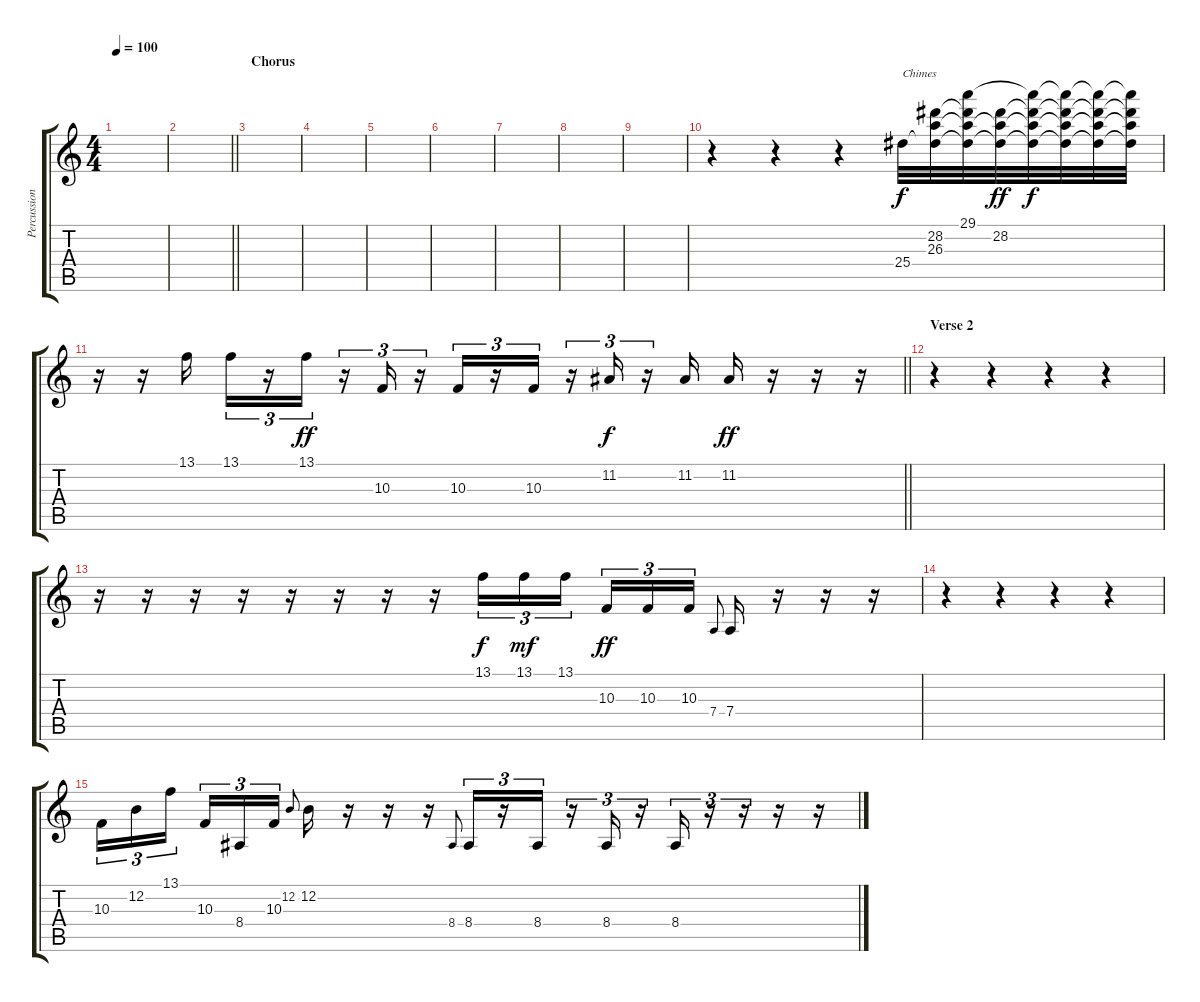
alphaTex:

\track ("Percussion" "Percussion") {instrument agogo}
\staff {score tabs}
\tuning (E4 B3 G3 D3 A2 E2) {hide}
\ts (4 4)
\tempo 100
\clef g2
\ks c
|
\barLineRight lightlight
|
\section ("" "Chorus")
|
|
|
|
|
|
|
r.4 r.4 r.4{volume 9 instrument glockenspiel} 25.4.32{txt "Chimes"} (28.2 26.3 25.4{t}).32 (29.1 28.2{t} 26.3{t} 25.4{t}).32{dy f} (28.2 26.3{t} 25.4{t}).32{dy ff} (29.1{t} 28.2{t} 26.3{t} 25.4{t}).32{dy f} (29.1{t} 28.2{t} 26.3{t} 25.4{t}).32 (29.1{t} 28.2{t} 26.3{t} 25.4{t}).32 (29.1{t} 28.2{t} 26.3{t} 25.4{t}).32 |
\barLineRight lightlight
r.16 r.16{volume 16 instrument agogo} 13.1.16 13.1.16{tu (3 2)} r.16{tu (3 2)} 13.1.16{tu (3 2) dy ff} r.16{tu (3 2)} 10.3.16{tu (3 2)} r.16{tu (3 2)} 10.3.16{tu (3 2)} r.16{tu (3 2)} 10.3.16{tu (3 2)} r.16{tu (3 2)} 11.2.16{tu (3 2) dy f} r.16{tu (3 2)} 11.2.16 11.2.16{dy ff} r.16 r.16 r.16 |
\section ("" "Verse 2")
r.4 r.4 r.4 r.4 |
r.16 r.16 r.16 r.16 r.16 r.16 r.16 r.16 13.1.16{tu (3 2) dy f} 13.1.16{tu (3 2) dy mf} 13.1.16{tu (3 2) beam splitsecondary} 10.3.16{tu (3 2) dy ff} 10.3.16{tu (3 2)} 10.3.16{tu (3 2)} 7.4.8{gr onbeat} 7.4.16 r.16 r.16 r.16 |
r.4 r.4 r.4 r.4 |
10.3.16{tu (3 2)} 12.2.16{tu (3 2)} 13.1.16{tu (3 2) beam splitsecondary} 10.3.16{tu (3 2)} 8.4.16{tu (3 2)} 10.3.16{tu (3 2)} 12.2.8{gr onbeat} 12.2.16 r.16 r.16 r.16 8.4.8{gr onbeat} 8.4.16{tu (3 2)} r.16{tu (3 2)} 8.4.16{tu (3 2)} r.16{tu (3 2)} 8.4.16{tu (3 2)} r.16{tu (3 2)} 8.4.16{tu (3 2)} r.16{tu (3 2)} r.16{tu (3 2)} r.16 r.16
